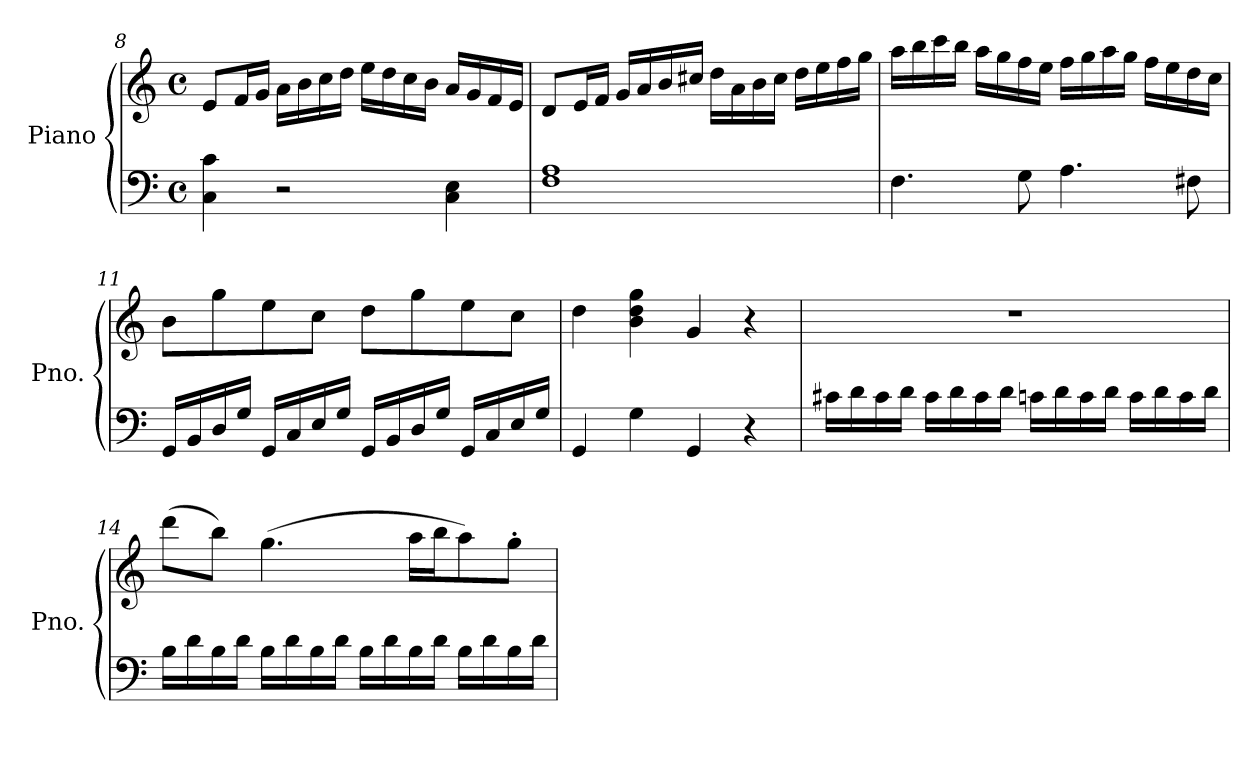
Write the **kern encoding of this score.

**kern	**kern
*part1	*part1
*staff2	*staff1
*I"Piano	*
*I'Pno.	*
*clefF4	*clefG2
*k[]	*k[]
*C:	*C:
*M4/4	*M4/4
*met(c)	*met(c)
=8	=8
4C\ 4c\	8e/L
.	16f/L
.	16g/JJ
2r	16a\LL
.	16b\
.	16cc\
.	16dd\JJ
.	16ee\LL
.	16dd\
.	16cc\
.	16b\JJ
4C\ 4E\	16a/LL
.	16g/
.	16f/
.	16e/JJ
!!LO:LB:g=z
=9	=9
1F 1A	8d/L
.	16e/L
.	16f/JJ
.	16g/LL
.	16a/
.	16b/
.	16cc#X/JJ
.	16dd\LL
.	16a\
.	16b\
.	16cc#\JJ
.	16dd\LL
.	16ee\
.	16ff\
.	16gg\JJ
=10	=10
4.F\	16aa\LL
.	16bb\
.	16ccc\
.	16bb\JJ
.	16aa\LL
.	16gg\
8G\	16ff\
.	16ee\JJ
4.A\	16ff\LL
.	16gg\
.	16aa\
.	16gg\JJ
.	16ff\LL
.	16ee\
8F#X\	16dd\
.	16cc\JJ
!!LO:LB:g=z
=11	=11
16GG/LL	8b\L
16BB/	.
16D/	8gg\
16G/JJ	.
16GG/LL	8ee\
16C/	.
16E/	8cc\J
16G/JJ	.
16GG/LL	8dd\L
16BB/	.
16D/	8gg\
16G/JJ	.
16GG/LL	8ee\
16C/	.
16E/	8cc\J
16G/JJ	.
=12	=12
4GG/	4dd\
4G\	4b\ 4dd\ 4gg\
4GG/	4g/
4r	4r
=13	=13
16c#X\LL	1r
16d\	.
16c#\	.
16d\JJ	.
16c#\LL	.
16d\	.
16c#\	.
16d\JJ	.
16cn\LL	.
16d\	.
16c\	.
16d\JJ	.
16c\LL	.
16d\	.
16c\	.
16d\JJ	.
!!LO:PB:g=z
=14	=14
16B\LL	(8ddd\L
16d\	.
16B\	8bb\J)
16d\JJ	.
16B\LL	(4.gg\
16d\	.
16B\	.
16d\JJ	.
16B\LL	.
16d\	.
16B\	16aa\LL
16d\JJ	16bb\J
16B\LL	8aa\)
16d\	.
16B\	8gg'\J
16d\JJ	.
=	=
*-	*-
